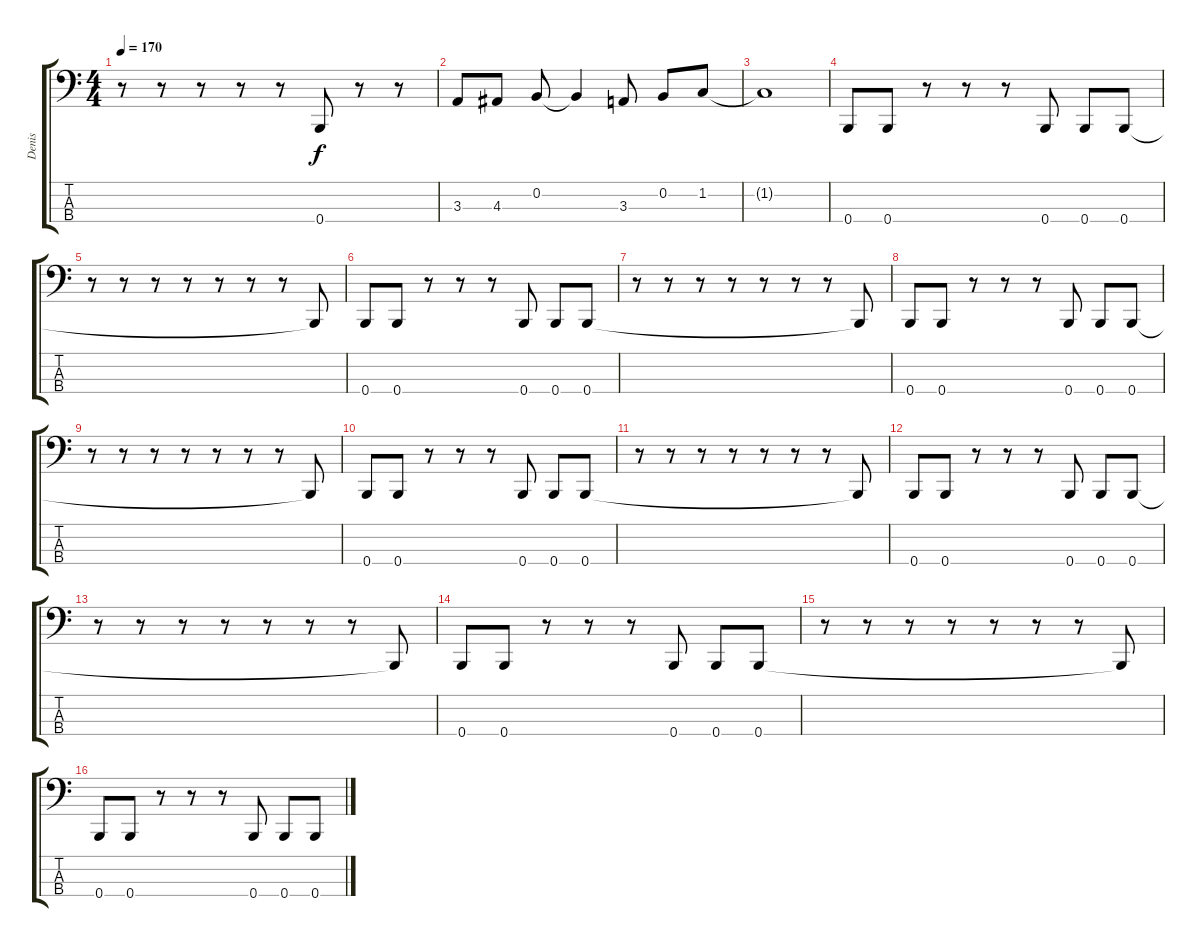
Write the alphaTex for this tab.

\track ("Denis" "Denis") {instrument electricbasspick}
\staff {score tabs}
\tuning (E2 B1 Gb1 B0) {hide}
\ts (4 4)
\tempo 170
\clef f4
\ks c
r.8{dy f} r.8 r.8 r.8 r.8 0.4{t}.8 r.8 r.8 |
3.3.8 4.3.8 0.2.8 0.2{t}.4 3.3.8 0.2.8 1.2.8 |
1.2{t}.1 |
0.4.8 0.4.8 r.8 r.8 r.8 0.4.8 0.4.8 0.4.8 |
r.8 r.8 r.8 r.8 r.8 r.8 r.8 0.4{t}.8 |
0.4.8 0.4.8 r.8 r.8 r.8 0.4.8 0.4.8 0.4.8 |
r.8 r.8 r.8 r.8 r.8 r.8 r.8 0.4{t}.8 |
0.4.8 0.4.8 r.8 r.8 r.8 0.4.8 0.4.8 0.4.8 |
r.8 r.8 r.8 r.8 r.8 r.8 r.8 0.4{t}.8 |
0.4.8 0.4.8 r.8 r.8 r.8 0.4.8 0.4.8 0.4.8 |
r.8 r.8 r.8 r.8 r.8 r.8 r.8 0.4{t}.8 |
0.4.8 0.4.8 r.8 r.8 r.8 0.4.8 0.4.8 0.4.8 |
r.8 r.8 r.8 r.8 r.8 r.8 r.8 0.4{t}.8 |
0.4.8 0.4.8 r.8 r.8 r.8 0.4.8 0.4.8 0.4.8 |
r.8 r.8 r.8 r.8 r.8 r.8 r.8 0.4{t}.8 |
0.4.8 0.4.8 r.8 r.8 r.8 0.4.8 0.4.8 0.4.8
